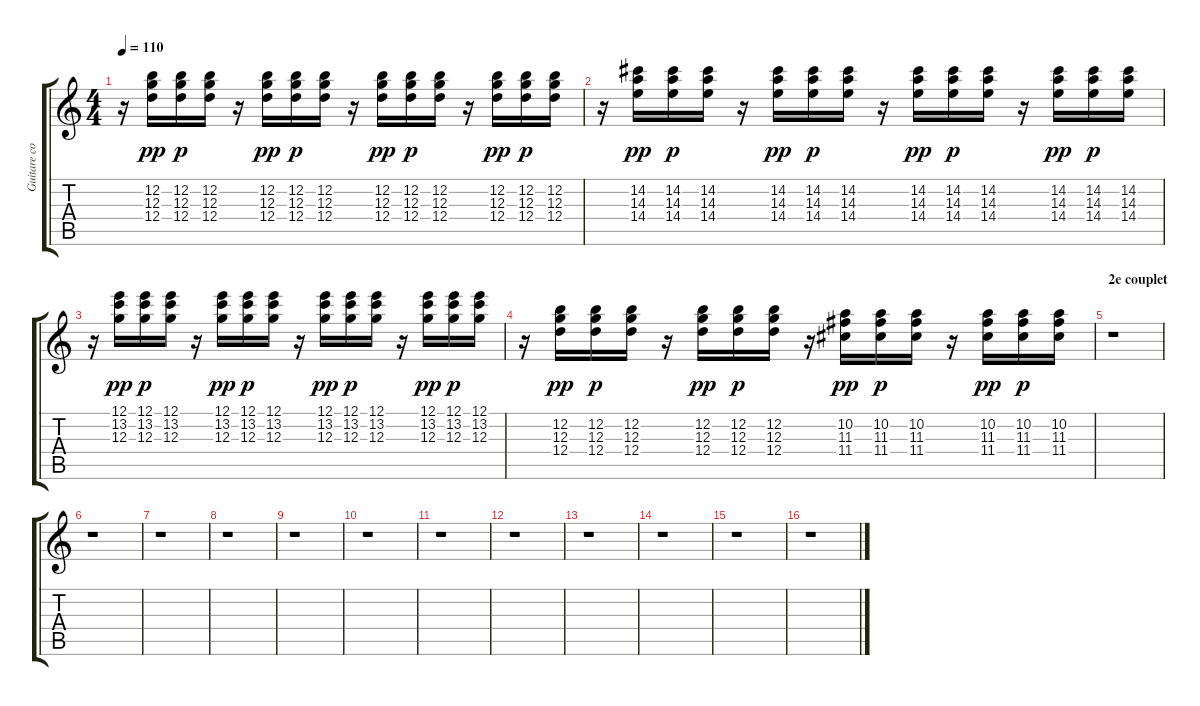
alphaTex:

\track ("Guitare cocotte refrain" "Guitare co") {instrument electricguitarclean}
\staff {score tabs}
\tuning (E4 B3 G3 D3 A2 E2) {hide}
\ts (4 4)
\tempo 110
\clef g2
\ks c
r.16{dy p} (12.2 12.3 12.4).16{dy pp} (12.2 12.3 12.4).16{dy p} (12.2 12.3 12.4).16 r.16 (12.2 12.3 12.4).16{dy pp} (12.2 12.3 12.4).16{dy p} (12.2 12.3 12.4).16 r.16 (12.2 12.3 12.4).16{dy pp} (12.2 12.3 12.4).16{dy p} (12.2 12.3 12.4).16 r.16 (12.2 12.3 12.4).16{dy pp} (12.2 12.3 12.4).16{dy p} (12.2 12.3 12.4).16 |
r.16 (14.2 14.3 14.4).16{dy pp} (14.2 14.3 14.4).16{dy p} (14.2 14.3 14.4).16 r.16 (14.2 14.3 14.4).16{dy pp} (14.2 14.3 14.4).16{dy p} (14.2 14.3 14.4).16 r.16 (14.2 14.3 14.4).16{dy pp} (14.2 14.3 14.4).16{dy p} (14.2 14.3 14.4).16 r.16 (14.2 14.3 14.4).16{dy pp} (14.2 14.3 14.4).16{dy p} (14.2 14.3 14.4).16 |
r.16 (12.1 13.2 12.3).16{dy pp} (12.1 13.2 12.3).16{dy p} (12.1 13.2 12.3).16 r.16 (12.1 13.2 12.3).16{dy pp} (12.1 13.2 12.3).16{dy p} (12.1 13.2 12.3).16 r.16 (12.1 13.2 12.3).16{dy pp} (12.1 13.2 12.3).16{dy p} (12.1 13.2 12.3).16 r.16 (12.1 13.2 12.3).16{dy pp} (12.1 13.2 12.3).16{dy p} (12.1 13.2 12.3).16 |
r.16 (12.2 12.3 12.4).16{dy pp} (12.2 12.3 12.4).16{dy p} (12.2 12.3 12.4).16 r.16 (12.2 12.3 12.4).16{dy pp} (12.2 12.3 12.4).16{dy p} (12.2 12.3 12.4).16 r.16 (10.2 11.3 11.4).16{dy pp} (10.2 11.3 11.4).16{dy p} (10.2 11.3 11.4).16 r.16 (10.2 11.3 11.4).16{dy pp} (10.2 11.3 11.4).16{dy p} (10.2 11.3 11.4).16 |
\section ("" "2e couplet")
r.1 |
r.1 |
r.1 |
r.1 |
r.1 |
r.1 |
r.1 |
r.1 |
r.1 |
r.1 |
r.1 |
r.1
